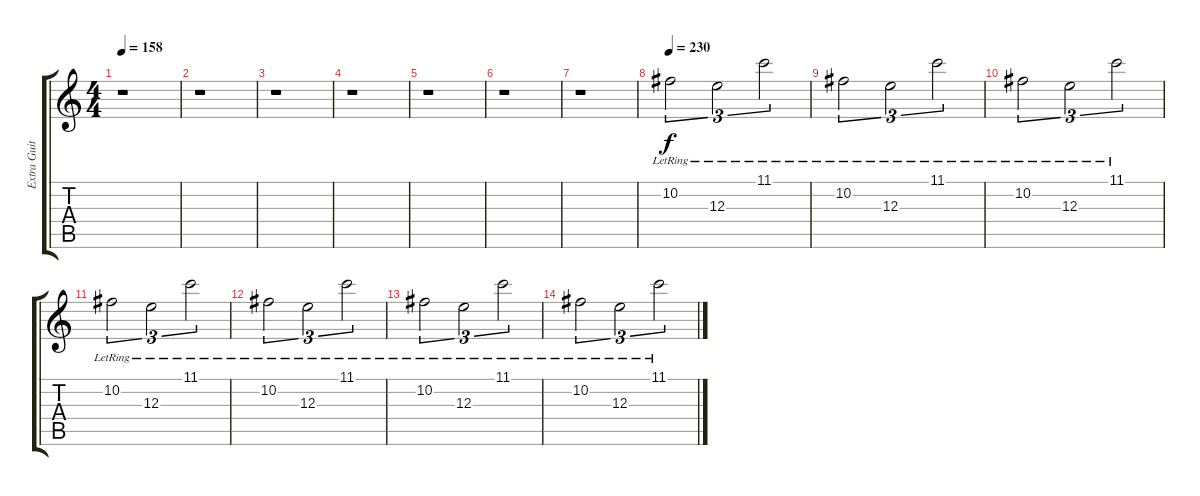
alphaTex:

\track ("Extra Guitar" "Extra Guit") {instrument overdrivenguitar}
\staff {score tabs}
\tuning (Db4 Ab3 E3 B2 Gb2 B1) {hide}
\ts (4 4)
\tempo 158
\clef g2
\ks c
r.1{dy f} |
r.1 |
r.1 |
r.1 |
r.1 |
r.1 |
r.1{volume 5} |
\tempo 230
10.2{lr}.2{tu (3 2) volume 8} 12.3{lr}.2{tu (3 2)} 11.1{lr}.2{tu (3 2)} |
10.2{lr}.2{tu (3 2)} 12.3{lr}.2{tu (3 2)} 11.1{lr}.2{tu (3 2)} |
10.2{lr}.2{tu (3 2)} 12.3{lr}.2{tu (3 2)} 11.1{lr}.2{tu (3 2)} |
10.2{lr}.2{tu (3 2)} 12.3{lr}.2{tu (3 2)} 11.1{lr}.2{tu (3 2)} |
10.2{lr}.2{tu (3 2) volume 11} 12.3{lr}.2{tu (3 2)} 11.1{lr}.2{tu (3 2)} |
10.2{lr}.2{tu (3 2)} 12.3{lr}.2{tu (3 2)} 11.1{lr}.2{tu (3 2)} |
10.2{lr}.2{tu (3 2)} 12.3{lr}.2{tu (3 2)} 11.1{lr}.2{tu (3 2)}
